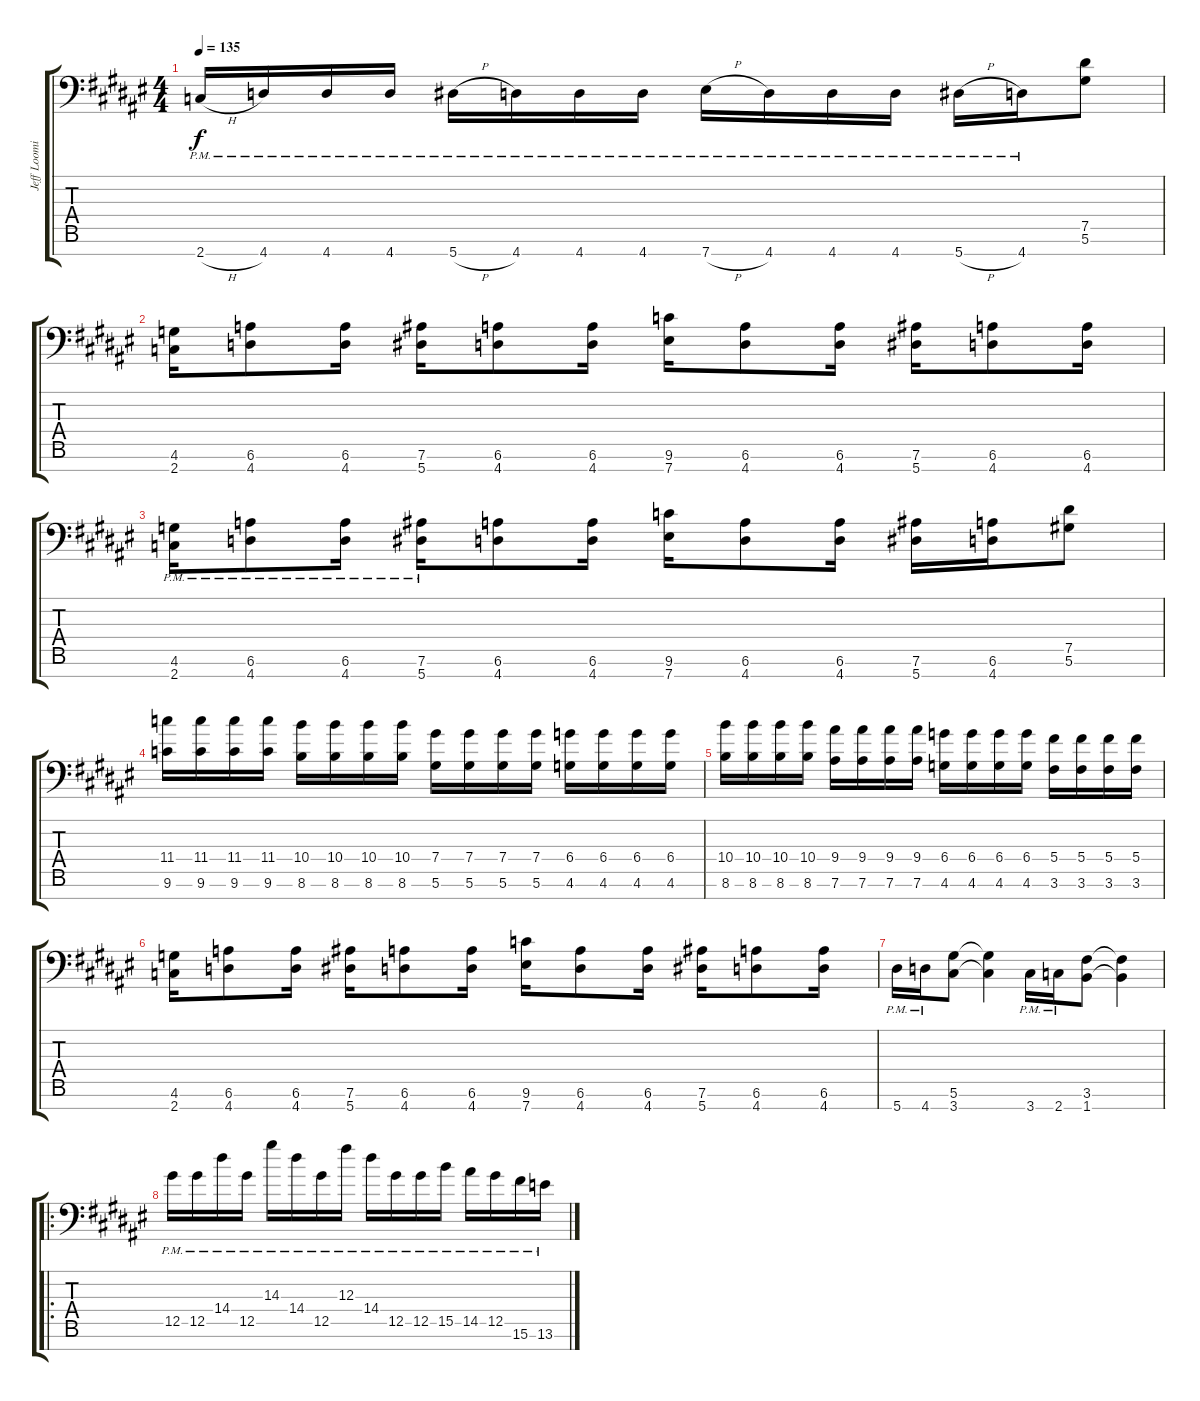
\track ("Jeff Loomis" "Jeff Loomi") {instrument distortionguitar}
\staff {score tabs}
\tuning (Eb4 Bb3 Gb3 Db3 Ab2 Eb2 Bb1) {hide}
\ts (4 4)
\tempo 135
\clef f4
\ks f#
2.7{h pm}.16{dy f} 4.7{pm}.16 4.7{pm}.16 4.7{pm}.16 5.7{h pm}.16 4.7{pm}.16 4.7{pm}.16 4.7{pm}.16 7.7{h pm}.16 4.7{pm}.16 4.7{pm}.16 4.7{pm}.16 5.7{h pm}.16 4.7{pm}.16 (7.5 5.6).8 |
(4.6 2.7).16 (6.6 4.7).8 (6.6 4.7).16 (7.6 5.7).16 (6.6 4.7).8 (6.6 4.7).16 (9.6 7.7).16 (6.6 4.7).8 (6.6 4.7).16 (7.6 5.7).16 (6.6 4.7).8 (6.6 4.7).16 |
(4.6{pm} 2.7{pm}).16 (6.6{pm} 4.7{pm}).8 (6.6{pm} 4.7{pm}).16 (7.6{pm} 5.7{pm}).16 (6.6 4.7).8 (6.6 4.7).16 (9.6 7.7).16 (6.6 4.7).8 (6.6 4.7).16 (7.6 5.7).16 (6.6 4.7).16 (7.5 5.6).8 |
(11.4 9.6).16 (11.4 9.6).16 (11.4 9.6).16 (11.4 9.6).16 (10.4 8.6).16 (10.4 8.6).16 (10.4 8.6).16 (10.4 8.6).16 (7.4 5.6).16 (7.4 5.6).16 (7.4 5.6).16 (7.4 5.6).16 (6.4 4.6).16 (6.4 4.6).16 (6.4 4.6).16 (6.4 4.6).16 |
(10.4 8.6).16 (10.4 8.6).16 (10.4 8.6).16 (10.4 8.6).16 (9.4 7.6).16 (9.4 7.6).16 (9.4 7.6).16 (9.4 7.6).16 (6.4 4.6).16 (6.4 4.6).16 (6.4 4.6).16 (6.4 4.6).16 (5.4 3.6).16 (5.4 3.6).16 (5.4 3.6).16 (5.4 3.6).16 |
(4.6 2.7).16 (6.6 4.7).8 (6.6 4.7).16 (7.6 5.7).16 (6.6 4.7).8 (6.6 4.7).16 (9.6 7.7).16 (6.6 4.7).8 (6.6 4.7).16 (7.6 5.7).16 (6.6 4.7).8 (6.6 4.7).16 |
5.7{pm}.16 4.7{pm}.16 (5.6 3.7).8 (5.6{t} 3.7{t}).4 3.7{pm}.16 2.7{pm}.16 (3.6 1.7).8 (3.6{t} 1.7{t}).4 |
\ro
12.5{pm}.16 12.5{pm}.16 14.4{pm}.16 12.5{pm}.16 14.3{pm}.16 14.4{pm}.16 12.5{pm}.16 12.3{pm}.16 14.4{pm}.16 12.5{pm}.16 12.5{pm}.16 15.5{pm}.16 14.5{pm}.16 12.5{pm}.16 15.6{pm}.16 13.6{pm}.16
